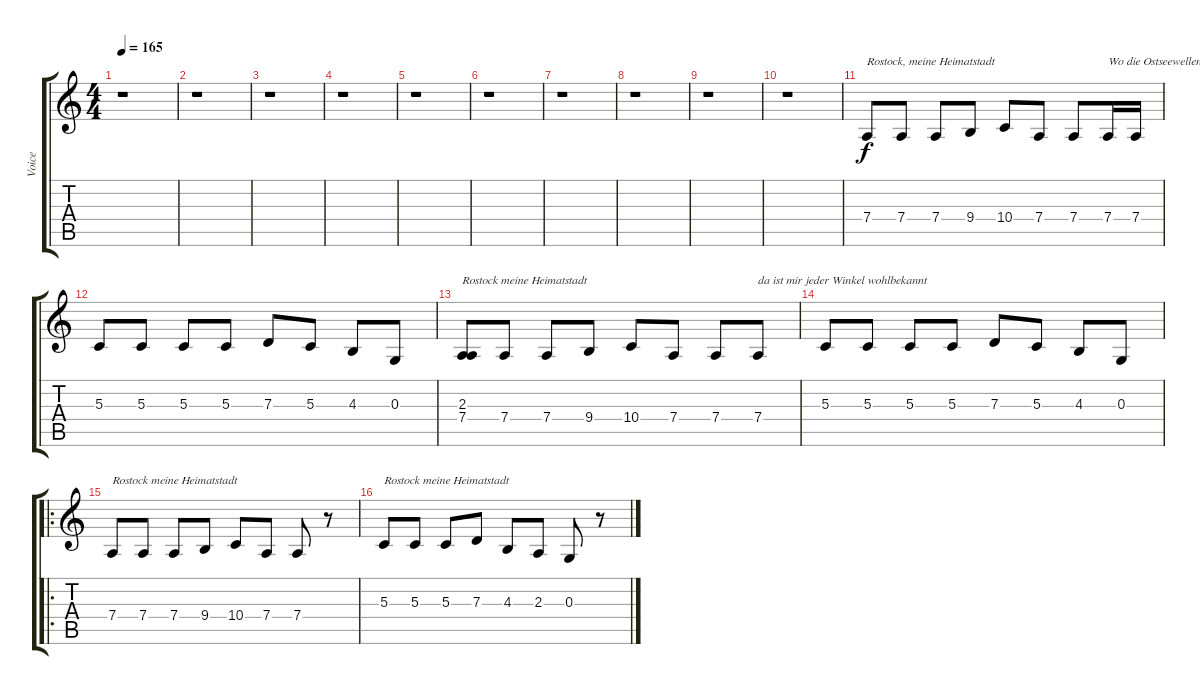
\track ("Voice" "Voice") {instrument lead1square}
\staff {score tabs}
\tuning (E4 B3 G3 D3 A2 E2) {hide}
\ts (4 4)
\tempo 165
\clef g2
\ks c
r.1{dy f} |
r.1 |
r.1 |
r.1 |
r.1 |
r.1 |
r.1 |
r.1 |
r.1 |
r.1 |
7.4.8{txt "Rostock, meine Heimatstadt"} 7.4.8 7.4.8 9.4.8 10.4.8 7.4.8 7.4.8 7.4.16{txt "Wo die Ostseewellen trecken an den Strand"} 7.4.16 |
5.3.8 5.3.8 5.3.8 5.3.8 7.3.8 5.3.8 4.3.8 0.3.8 |
(2.3 7.4).8{txt "Rostock meine Heimatstadt"} 7.4.8 7.4.8 9.4.8 10.4.8 7.4.8 7.4.8 7.4.8{txt "da ist mir jeder Winkel wohlbekannt"} |
5.3.8 5.3.8 5.3.8 5.3.8 7.3.8 5.3.8 4.3.8 0.3.8 |
\ro
7.4.8{txt "Rostock meine Heimatstadt"} 7.4.8 7.4.8 9.4.8 10.4.8 7.4.8 7.4.8 r.8 |
5.3.8{txt "Rostock meine Heimatstadt"} 5.3.8 5.3.8 7.3.8 4.3.8 2.3.8 0.3.8 r.8
